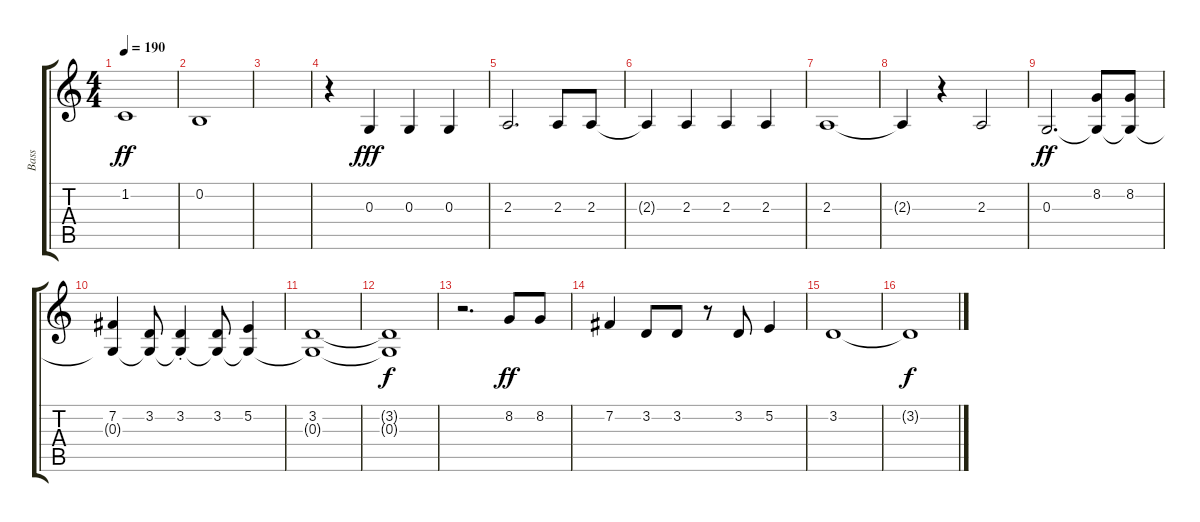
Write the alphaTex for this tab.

\track ("Bass" "Bass") {instrument voiceoohs}
\staff {score tabs}
\tuning (E4 B3 G3 D3 A2 E2) {hide}
\ts (4 4)
\tempo 190
\clef g2
\ks c
1.2.1{dy ff} |
0.2.1 |
|
r.4 0.3.4{dy fff} 0.3.4 0.3.4 |
2.3.2{d} 2.3.8 2.3.8 |
2.3{t}.4 2.3.4 2.3.4 2.3.4 |
2.3.1 |
2.3{t}.4 r.4 2.3.2 |
0.3.2{d dy ff} (8.2 0.3{t}).8 (8.2 0.3{t}).8 |
(7.2 0.3{t}).4 (3.2 0.3{t}).8 (3.2{st} 0.3{t}).4 (3.2 0.3{t}).8 (5.2 0.3{t}).4 |
(3.2 0.3{t}).1 |
(3.2{t} 0.3{t}).1{dy f} |
r.2{d} 8.2.8{dy ff} 8.2.8 |
7.2.4 3.2.8 3.2.8 r.8 3.2.8 5.2.4 |
3.2.1 |
3.2{t}.1{dy f}
